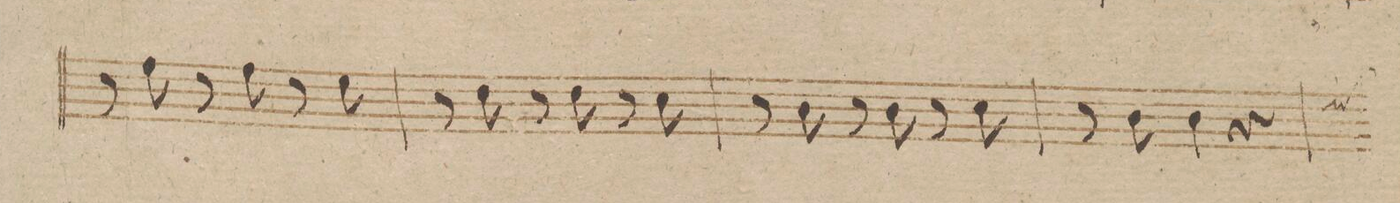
**kern	**dynam
*I"Violino 1mo	*
*clefG2	*
*k[b-e-a-d-]	*
*met(c|)	*
*M3/4	*
8r	.
8ff\	.
8r	.
8ff\	.
8r	.
8ee-\	.
=88	=88
8r	.
8dd-\	.
8r	.
8dd-\	.
8r	.
8cc\	.
=89	=89
8r	.
8b-\	.
8r	.
8b-\	.
8r	.
8b-\	.
=90	=90
8r	.
8b-\	.
4b-\	.
4r	.
*custos:ee	*
=91	=91
*-	*-
